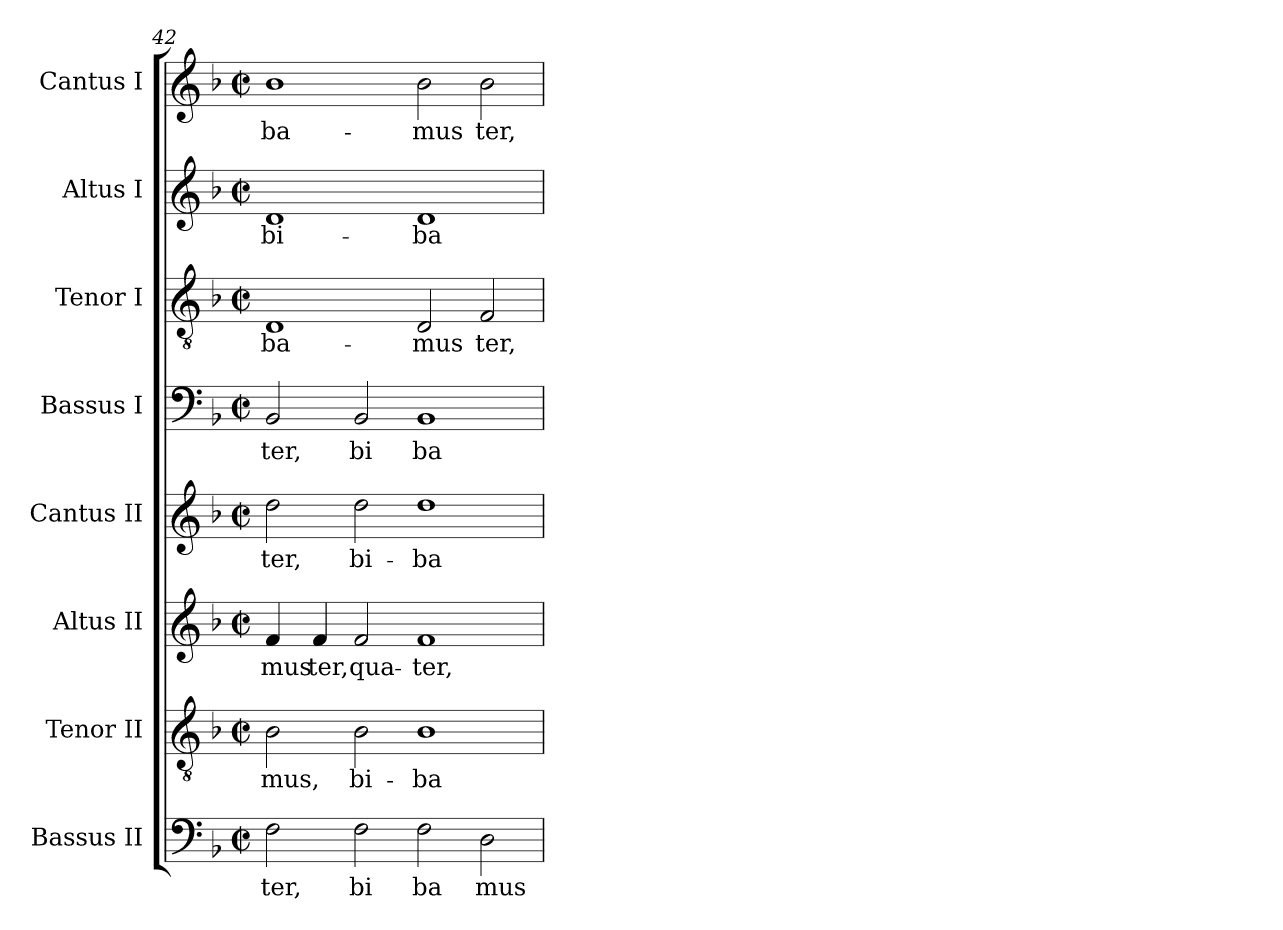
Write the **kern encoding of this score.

**kern	**text	**kern	**text	**kern	**text	**kern	**text	**kern	**text	**kern	**text	**kern	**text	**kern	**text
*part8	*part8	*part7	*part7	*part6	*part6	*part5	*part5	*part4	*part4	*part3	*part3	*part2	*part2	*part1	*part1
*staff8	*staff8	*staff7	*staff7	*staff6	*staff6	*staff5	*staff5	*staff4	*staff4	*staff3	*staff3	*staff2	*staff2	*staff1	*staff1
*I"Bassus II	*	*I"Tenor II	*	*I"Altus II	*	*I"Cantus II	*	*I"Bassus I	*	*I"Tenor I	*	*I"Altus I	*	*I"Cantus I	*
*clefF4	*	*clefGv2	*	*clefG2	*	*clefG2	*	*clefF4	*	*clefGv2	*	*clefG2	*	*clefG2	*
*k[b-]	*	*k[b-]	*	*k[b-]	*	*k[b-]	*	*k[b-]	*	*k[b-]	*	*k[b-]	*	*k[b-]	*
*F:	*	*F:	*	*F:	*	*F:	*	*F:	*	*F:	*	*F:	*	*F:	*
*M2/2	*	*M2/2	*	*M2/2	*	*M2/2	*	*M2/2	*	*M2/2	*	*M2/2	*	*M2/2	*
*met(c|)	*	*met(c|)	*	*met(c|)	*	*met(c|)	*	*met(c|)	*	*met(c|)	*	*met(c|)	*	*met(c|)	*
=42	=42	=42	=42	=42	=42	=42	=42	=42	=42	=42	=42	=42	=42	=42	=42
!	!LO:LY:b:cj	!	!LO:LY:b:cj	!	!LO:LY:b:cj	!	!LO:LY:b:cj	!	!LO:LY:b:cj	!	!LO:LY:b:cj	!	!LO:LY:b:cj	!	!LO:LY:b:cj
2F\	ter,	2B-\	-mus,	4f/	-mus	2dd\	-ter,	2BB-/	ter,	1D	-ba-	1d	bi-	1b-	-ba-
!	!	!	!	!	!LO:LY:b:cj	!	!	!	!	!	!	!	!	!	!
.	.	.	.	4f/	ter,	.	.	.	.	.	.	.	.	.	.
!	!LO:LY:b:cj	!	!LO:LY:b:cj	!	!LO:LY:b:cj	!	!LO:LY:b:cj	!	!LO:LY:b:cj	!	!	!	!	!	!
2F\	bi	2B-\	bi-	2f/	qua-	2dd\	bi-	2BB-/	bi	.	.	.	.	.	.
!	!LO:LY:b:cj	!	!LO:LY:b:cj	!	!LO:LY:b:cj	!	!LO:LY:b:cj	!	!LO:LY:b:cj	!	!LO:LY:b:cj	!	!LO:LY:b:cj	!	!LO:LY:b:cj
2F\	ba	1B-	-ba-	1f	-ter,	1dd	-ba-	1BB-	ba	2D/	-mus	1d	-ba-	2b-\	-mus
!	!LO:LY:b:cj	!	!	!	!	!	!	!	!	!	!LO:LY:b:cj	!	!	!	!LO:LY:b:cj
2D\	mus	.	.	.	.	.	.	.	.	2F/	ter,	.	.	2b-\	ter,
=	=	=	=	=	=	=	=	=	=	=	=	=	=	=	=
*-	*-	*-	*-	*-	*-	*-	*-	*-	*-	*-	*-	*-	*-	*-	*-
